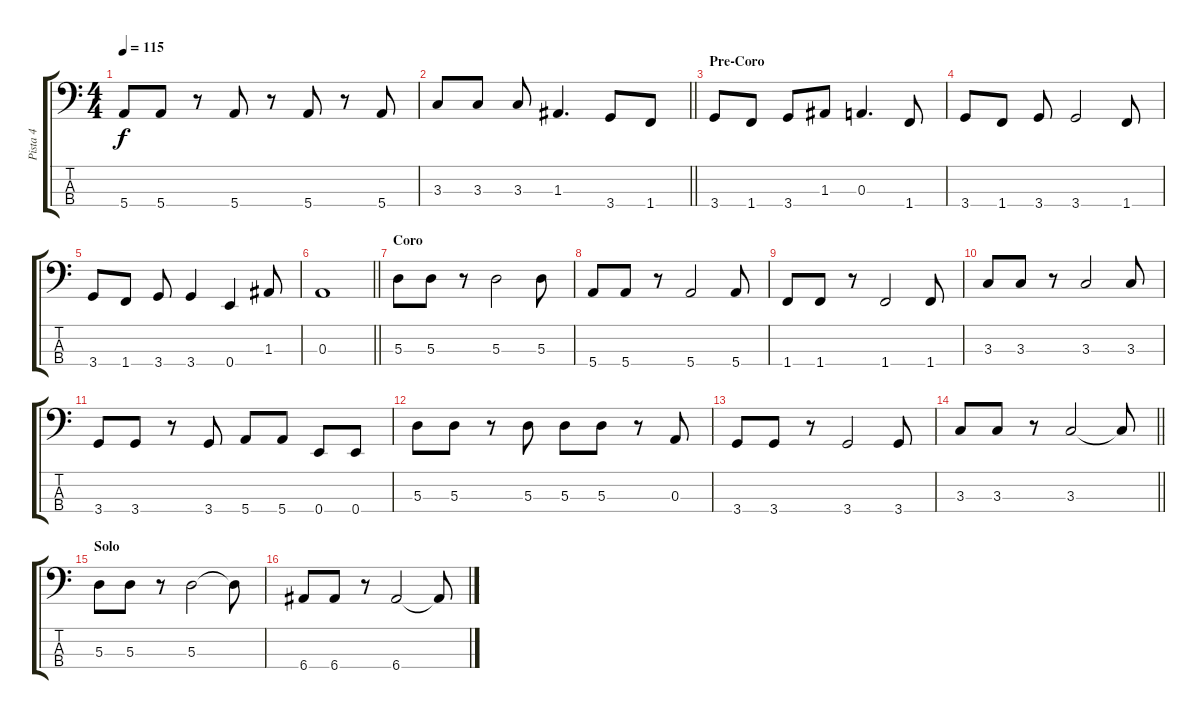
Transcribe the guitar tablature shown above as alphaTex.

\track ("Pista 4" "Pista 4") {instrument electricbassfinger}
\staff {score tabs}
\tuning (G2 D2 A1 E1) {hide}
\ts (4 4)
\tempo 115
\clef f4
\ks c
5.4.8{dy f} 5.4.8 r.8 5.4.8 r.8 5.4.8 r.8 5.4.8 |
\barLineRight lightlight
3.3.8 3.3.8 3.3.8 1.3.4{d} 3.4.8 1.4.8 |
\section ("" "Pre-Coro")
3.4.8 1.4.8 3.4.8 1.3.8 0.3.4{d} 1.4.8 |
3.4.8 1.4.8 3.4.8 3.4.2 1.4.8 |
3.4.8 1.4.8 3.4.8 3.4.4 0.4.4 1.3.8 |
\barLineRight lightlight
0.3.1 |
\section ("" "Coro")
5.3.8 5.3.8 r.8 5.3.2 5.3.8 |
5.4.8 5.4.8 r.8 5.4.2 5.4.8 |
1.4.8 1.4.8 r.8 1.4.2 1.4.8 |
3.3.8 3.3.8 r.8 3.3.2 3.3.8 |
3.4.8 3.4.8 r.8 3.4.8 5.4.8 5.4.8 0.4.8 0.4.8 |
5.3.8 5.3.8 r.8 5.3.8 5.3.8 5.3.8 r.8 0.3.8 |
3.4.8 3.4.8 r.8 3.4.2 3.4.8 |
\barLineRight lightlight
3.3.8 3.3.8 r.8 3.3.2 3.3{t}.8 |
\section ("" "Solo")
5.3.8 5.3.8 r.8 5.3.2 5.3{t}.8 |
6.4.8 6.4.8 r.8 6.4.2 6.4{t}.8
